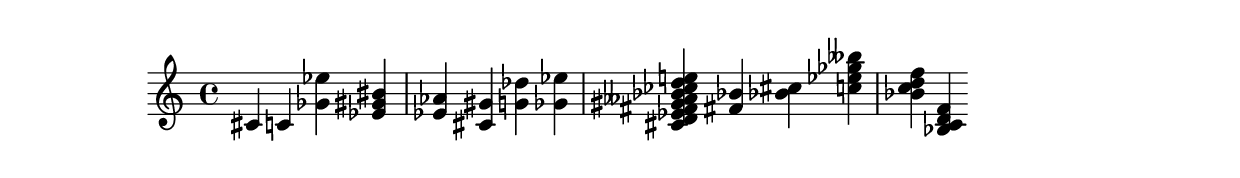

\version "2.3.16"

\header {

    texidoc ="Accidentals are placed as closely as possible.
Accidentals in corresponding octaves are aligned.
The top accidental should be nearest to the chord. The
flats in a sixth should be staggered.  "
    
}


\score {
     \context Voice \relative c'
    {
	cis4
	c4
	\transpose c c' {
	    <ges es'>
	    <bis es gis>4
	    <es! as!>
	    <gis! cis!>
	    <g! des'>
	    <ges! es'!>
	}    
	<cis d es fis gis ases bes ces d e! >4
	<bes'! fis!>     
	<bes! cis!>
	<c! es ges beses>
	<bes! c d f >    
	<bes,! c d f >
    }
    \paper {
	raggedright = ##t
    }

}


